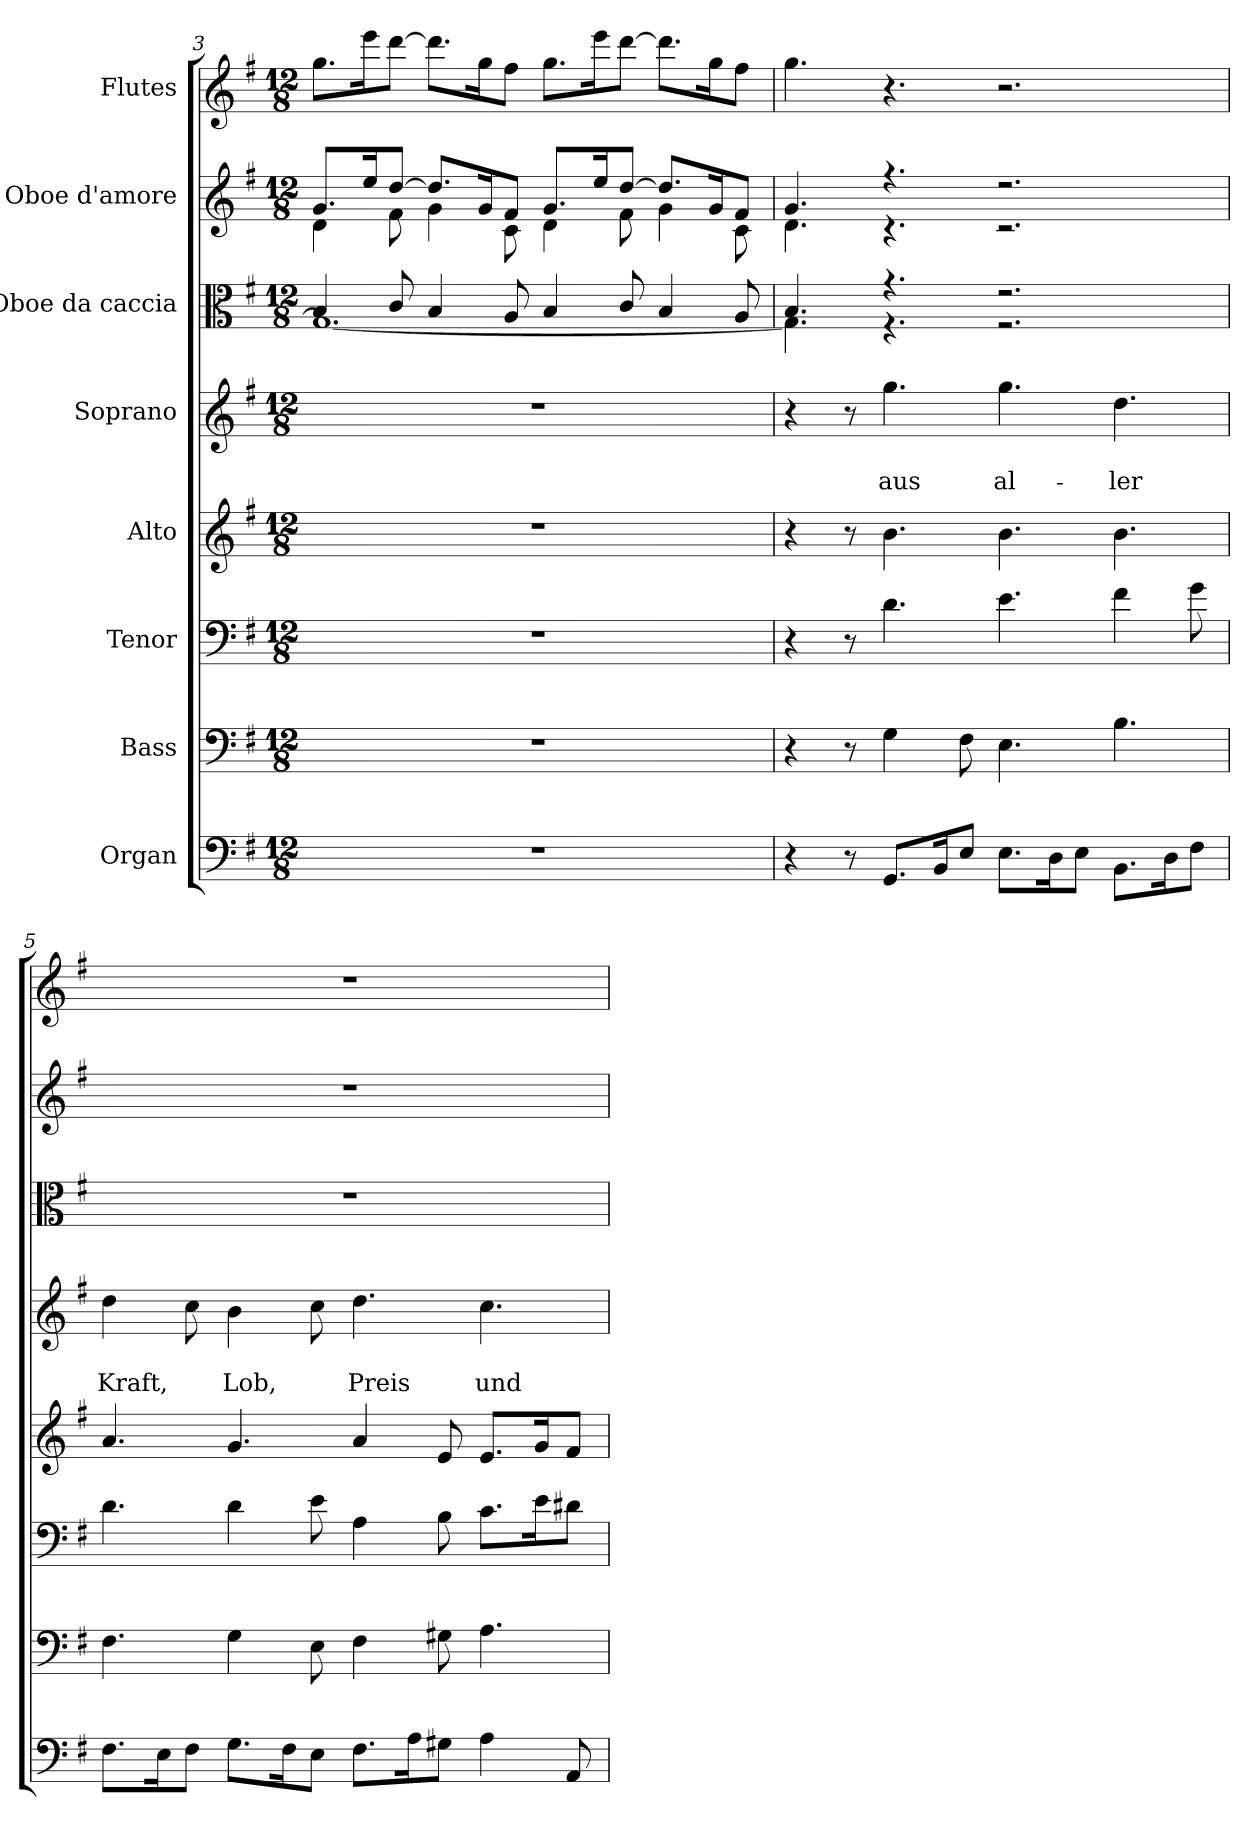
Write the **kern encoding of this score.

**kern	**kern	**kern	**kern	**kern	**text	**text	**kern	**kern	**kern
*part8	*part7	*part6	*part5	*part4	*part4	*part4	*part3	*part2	*part1
*staff8	*staff7	*staff6	*staff5	*staff4	*staff4	*staff4	*staff3	*staff2	*staff1
*I"Organ	*I"Bass	*I"Tenor	*I"Alto	*I"Soprano	*	*	*I"Oboe da caccia	*I"Oboe d'amore	*I"Flutes
!!LO:PB:g=z
*clefF4	*clefF4	*clefF4	*clefG2	*clefG2	*	*	*clefC3	*clefG2	*clefG2
*k[f#]	*k[f#]	*k[f#]	*k[f#]	*k[f#]	*	*	*k[f#]	*k[f#]	*k[f#]
*G:	*G:	*G:	*G:	*G:	*	*	*G:	*G:	*G:
*M12/8	*M12/8	*M12/8	*M12/8	*M12/8	*	*	*M12/8	*M12/8	*M12/8
=3	=3	=3	=3	=3	=3	=3	=3	=3	=3
*	*	*	*	*	*	*	*^	*^	*
1.r	1.r	1.r	1.r	1.r	.	.	4B/	1.G_	8.g/L	4d\	8.gg\L
.	.	.	.	.	.	.	.	.	16ee/K	.	16eee\K
.	.	.	.	.	.	.	8c/	.	[8dd/J	8f#\	[8ddd\J
.	.	.	.	.	.	.	4B/	.	8.dd/L]	4g\	8.ddd\L]
.	.	.	.	.	.	.	.	.	16g/K	.	16gg\K
.	.	.	.	.	.	.	8A/	.	8f#/J	8c\	8ff#\J
.	.	.	.	.	.	.	4B/	.	8.g/L	4d\	8.gg\L
.	.	.	.	.	.	.	.	.	16ee/K	.	16eee\K
.	.	.	.	.	.	.	8c/	.	[8dd/J	8f#\	[8ddd\J
.	.	.	.	.	.	.	4B/	.	8.dd/L]	4g\	8.ddd\L]
.	.	.	.	.	.	.	.	.	16g/K	.	16gg\K
.	.	.	.	.	.	.	8A/	.	8f#/J	8c\	8ff#\J
=4	=4	=4	=4	=4	=4	=4	=4	=4	=4	=4	=4
4r	4r	4r	4r	4r	.	.	4.B/	4.G\]	4.g/	4.d\	4.gg\
8r	8r	8r	8r	8r	.	.	.	.	.	.	.
8.GG/L	4G\	4.d\	4.b\	4.gg\	.	aus	4.r	4.r	4.r	4.r	4.r
16BB/K	.	.	.	.	.	.	.	.	.	.	.
8E/J	8F#\	.	.	.	.	.	.	.	.	.	.
8.E\L	4.E\	4.e\	4.b\	4.gg\	.	al-	2.r	2.r	2.r	2.r	2.r
16D\K	.	.	.	.	.	.	.	.	.	.	.
8E\J	.	.	.	.	.	.	.	.	.	.	.
8.BB\L	4.B\	4f#\	4.b\	4.dd\	.	-ler	.	.	.	.	.
16D\K	.	.	.	.	.	.	.	.	.	.	.
8F#\J	.	8g\	.	.	.	.	.	.	.	.	.
*	*	*	*	*	*	*	*v	*v	*	*	*
*	*	*	*	*	*	*	*	*v	*v	*
=5	=5	=5	=5	=5	=5	=5	=5	=5	=5
8.F#\L	4.F#\	4.d\	4.a/	4dd\	.	Kraft,	1.r	1.r	1.r
16E\K	.	.	.	.	.	.	.	.	.
8F#\J	.	.	.	8cc\	.	.	.	.	.
8.G\L	4G\	4d\	4.g/	4b\	.	Lob,	.	.	.
16F#\K	.	.	.	.	.	.	.	.	.
8E\J	8E\	8e\	.	8cc\	.	.	.	.	.
8.F#\L	4F#\	4A\	4a/	4.dd\	.	Preis	.	.	.
16A\K	.	.	.	.	.	.	.	.	.
8G#X\J	8G#X\	8B\	8e/	.	.	.	.	.	.
4A\	4.A\	8.c\L	8.e/L	4.cc\	.	und	.	.	.
.	.	16e\K	16g/K	.	.	.	.	.	.
8AA/	.	8d#X\J	8f#/J	.	.	.	.	.	.
=	=	=	=	=	=	=	=	=	=
*-	*-	*-	*-	*-	*-	*-	*-	*-	*-
